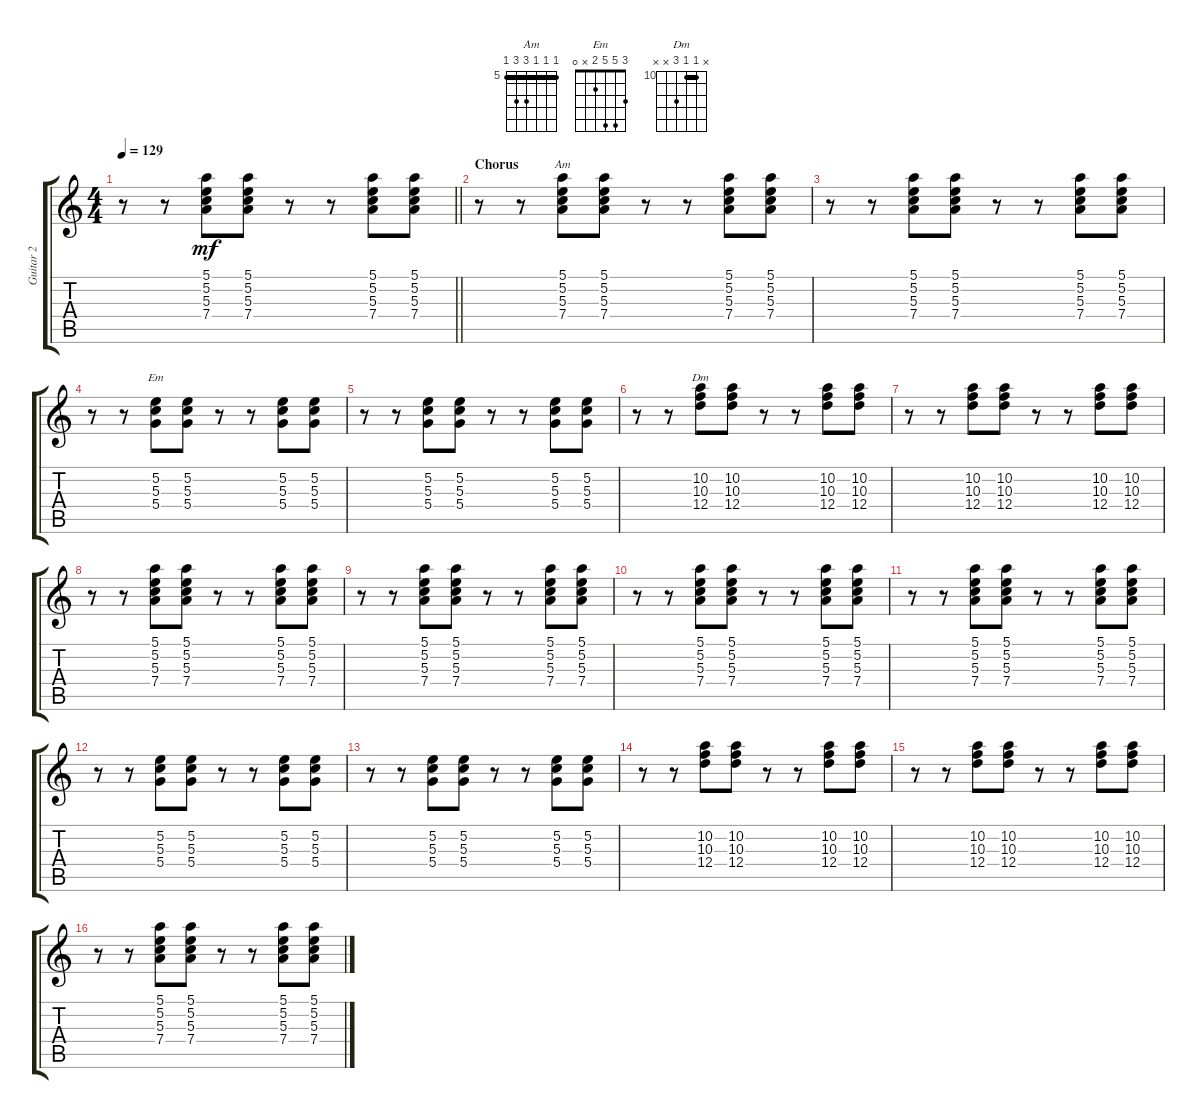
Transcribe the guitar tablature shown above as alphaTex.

\track ("Guitar 2" "Guitar 2") {instrument overdrivenguitar}
\staff {score tabs}
\tuning (E4 B3 G3 D3 A2 E2) {hide}
\chord ("Am" 5 5 5 7 7 5) {firstfret 5 barre 5}
\chord ("Em" 3 5 5 2 x 0)
\chord ("Dm" x 10 10 12 x x) {firstfret 10 barre 10}
\ts (4 4)
\tempo 129
\clef g2
\barLineRight lightlight
\ks c
r.8{dy mf} r.8 (5.1 5.2 5.3 7.4).8 (5.1 5.2 5.3 7.4).8 r.8 r.8 (5.1 5.2 5.3 7.4).8 (5.1 5.2 5.3 7.4).8 |
\section ("" "Chorus")
r.8 r.8 (5.1 5.2 5.3 7.4).8{ch "Am"} (5.1 5.2 5.3 7.4).8 r.8 r.8 (5.1 5.2 5.3 7.4).8 (5.1 5.2 5.3 7.4).8 |
r.8 r.8 (5.1 5.2 5.3 7.4).8 (5.1 5.2 5.3 7.4).8 r.8 r.8 (5.1 5.2 5.3 7.4).8 (5.1 5.2 5.3 7.4).8 |
r.8 r.8 (5.2 5.3 5.4).8{ch "Em"} (5.2 5.3 5.4).8 r.8 r.8 (5.2 5.3 5.4).8 (5.2 5.3 5.4).8 |
r.8 r.8 (5.2 5.3 5.4).8 (5.2 5.3 5.4).8 r.8 r.8 (5.2 5.3 5.4).8 (5.2 5.3 5.4).8 |
r.8 r.8 (10.2 10.3 12.4).8{ch "Dm"} (10.2 10.3 12.4).8 r.8 r.8 (10.2 10.3 12.4).8 (10.2 10.3 12.4).8 |
r.8 r.8 (10.2 10.3 12.4).8 (10.2 10.3 12.4).8 r.8 r.8 (10.2 10.3 12.4).8 (10.2 10.3 12.4).8 |
r.8 r.8 (5.1 5.2 5.3 7.4).8 (5.1 5.2 5.3 7.4).8 r.8 r.8 (5.1 5.2 5.3 7.4).8 (5.1 5.2 5.3 7.4).8 |
r.8 r.8 (5.1 5.2 5.3 7.4).8 (5.1 5.2 5.3 7.4).8 r.8 r.8 (5.1 5.2 5.3 7.4).8 (5.1 5.2 5.3 7.4).8 |
r.8 r.8 (5.1 5.2 5.3 7.4).8 (5.1 5.2 5.3 7.4).8 r.8 r.8 (5.1 5.2 5.3 7.4).8 (5.1 5.2 5.3 7.4).8 |
r.8 r.8 (5.1 5.2 5.3 7.4).8 (5.1 5.2 5.3 7.4).8 r.8 r.8 (5.1 5.2 5.3 7.4).8 (5.1 5.2 5.3 7.4).8 |
r.8 r.8 (5.2 5.3 5.4).8 (5.2 5.3 5.4).8 r.8 r.8 (5.2 5.3 5.4).8 (5.2 5.3 5.4).8 |
r.8 r.8 (5.2 5.3 5.4).8 (5.2 5.3 5.4).8 r.8 r.8 (5.2 5.3 5.4).8 (5.2 5.3 5.4).8 |
r.8 r.8 (10.2 10.3 12.4).8 (10.2 10.3 12.4).8 r.8 r.8 (10.2 10.3 12.4).8 (10.2 10.3 12.4).8 |
r.8 r.8 (10.2 10.3 12.4).8 (10.2 10.3 12.4).8 r.8 r.8 (10.2 10.3 12.4).8 (10.2 10.3 12.4).8 |
r.8 r.8 (5.1 5.2 5.3 7.4).8 (5.1 5.2 5.3 7.4).8 r.8 r.8 (5.1 5.2 5.3 7.4).8 (5.1 5.2 5.3 7.4).8
